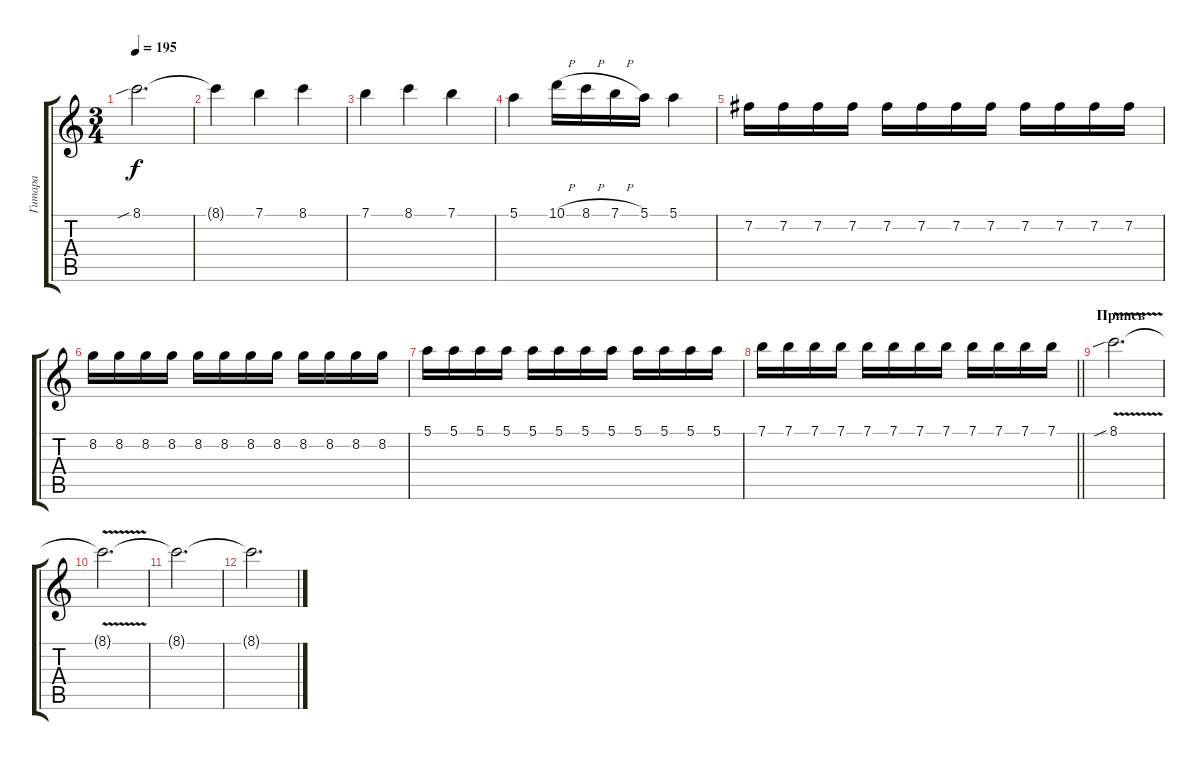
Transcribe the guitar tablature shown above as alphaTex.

\track ("Гитара" "Гитара") {instrument acousticguitarsteel}
\staff {score tabs}
\tuning (E4 B3 G3 D3 A2 E2) {hide}
\ts (3 4)
\tempo 195
\clef g2
\ks c
8.1{sib}.2{d dy f} |
8.1{t}.4 7.1.4 8.1.4 |
7.1.4 8.1.4 7.1.4 |
5.1.4 10.1{h}.16 8.1{h}.16 7.1{h}.16 5.1.16 5.1.4 |
7.2.16 7.2.16 7.2.16 7.2.16 7.2.16 7.2.16 7.2.16 7.2.16 7.2.16 7.2.16 7.2.16 7.2.16 |
8.2.16 8.2.16 8.2.16 8.2.16 8.2.16 8.2.16 8.2.16 8.2.16 8.2.16 8.2.16 8.2.16 8.2.16 |
5.1.16 5.1.16 5.1.16 5.1.16 5.1.16 5.1.16 5.1.16 5.1.16 5.1.16 5.1.16 5.1.16 5.1.16 |
\barLineRight lightlight
7.1.16 7.1.16 7.1.16 7.1.16 7.1.16 7.1.16 7.1.16 7.1.16 7.1.16 7.1.16 7.1.16 7.1.16 |
\section ("" "Припев")
8.1{v sib}.2{d volume 2} |
8.1{t}.2{d} |
8.1{t}.2{d} |
8.1{t}.2{d}
